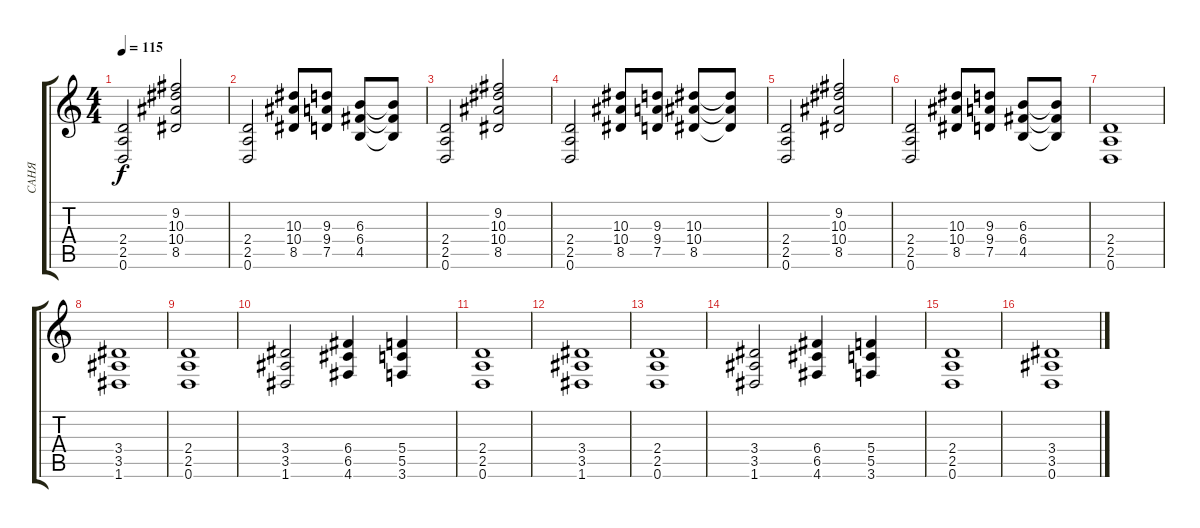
\track ("САНЯ" "САНЯ") {instrument distortionguitar}
\staff {score tabs}
\tuning (D4 A3 F3 C3 G2 D2) {hide}
\ts (4 4)
\tempo 115
\clef g2
\ks c
(2.4 2.5 0.6).2{dy f} (9.2 10.3 10.4 8.5).2 |
(2.4 2.5 0.6).2 (10.3 10.4 8.5).8 (9.3 9.4 7.5).8 (6.3 6.4 4.5).8 (6.3{t} 6.4{t} 4.5{t}).8 |
(2.4 2.5 0.6).2 (9.2 10.3 10.4 8.5).2 |
(2.4 2.5 0.6).2 (10.3 10.4 8.5).8 (9.3 9.4 7.5).8 (10.3 10.4 8.5).8 (10.3{t} 10.4{t} 8.5{t}).8 |
(2.4 2.5 0.6).2 (9.2 10.3 10.4 8.5).2 |
(2.4 2.5 0.6).2 (10.3 10.4 8.5).8 (9.3 9.4 7.5).8 (6.3 6.4 4.5).8 (6.3{t} 6.4{t} 4.5{t}).8 |
(2.4 2.5 0.6).1 |
(3.4 3.5 1.6).1 |
(2.4 2.5 0.6).1 |
(3.4 3.5 1.6).2 (6.4 6.5 4.6).4 (5.4 5.5 3.6).4 |
(2.4 2.5 0.6).1 |
(3.4 3.5 1.6).1 |
(2.4 2.5 0.6).1 |
(3.4 3.5 1.6).2 (6.4 6.5 4.6).4 (5.4 5.5 3.6).4 |
(2.4 2.5 0.6).1 |
(3.4 3.5 0.6).1
